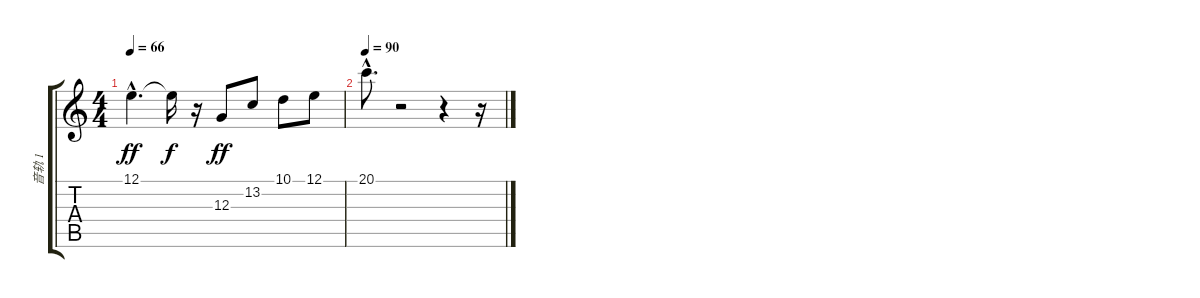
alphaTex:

\track ("音轨 1" "音轨 1") {instrument acousticgrandpiano}
\staff {score tabs}
\tuning (E4 B3 G3 D3 A2 E2) {hide}
\ts (4 4)
\tempo 66
\clef g2
\ks c
12.1{hac}.4{d dy ff} 12.1{t}.16{dy f} r.16 12.3.8{dy ff} 13.2.8 10.1.8 12.1.8 |
\tempo 90
20.1{hac}.8{d} r.2 r.4 r.16
